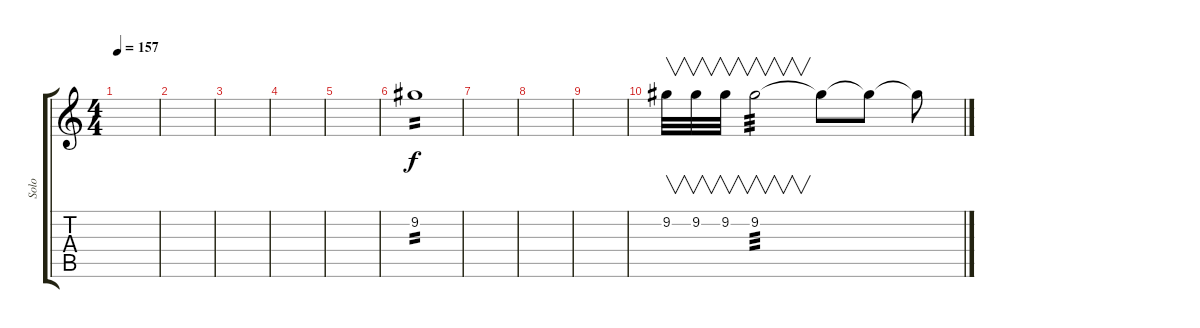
\track ("Solo" "Solo") {instrument distortionguitar}
\staff {score tabs}
\tuning (E4 B3 G3 D3 A2 E2) {hide}
\ts (4 4)
\tempo 157
\clef g2
\ks c
|
|
|
|
|
9.2.1{tp 2} |
|
|
|
9.2.32{v volume 13} 9.2.32{v} 9.2.32{v} 9.2.2{v tp 3} 9.2{t}.8 9.2{t}.8 9.2{t}.8
